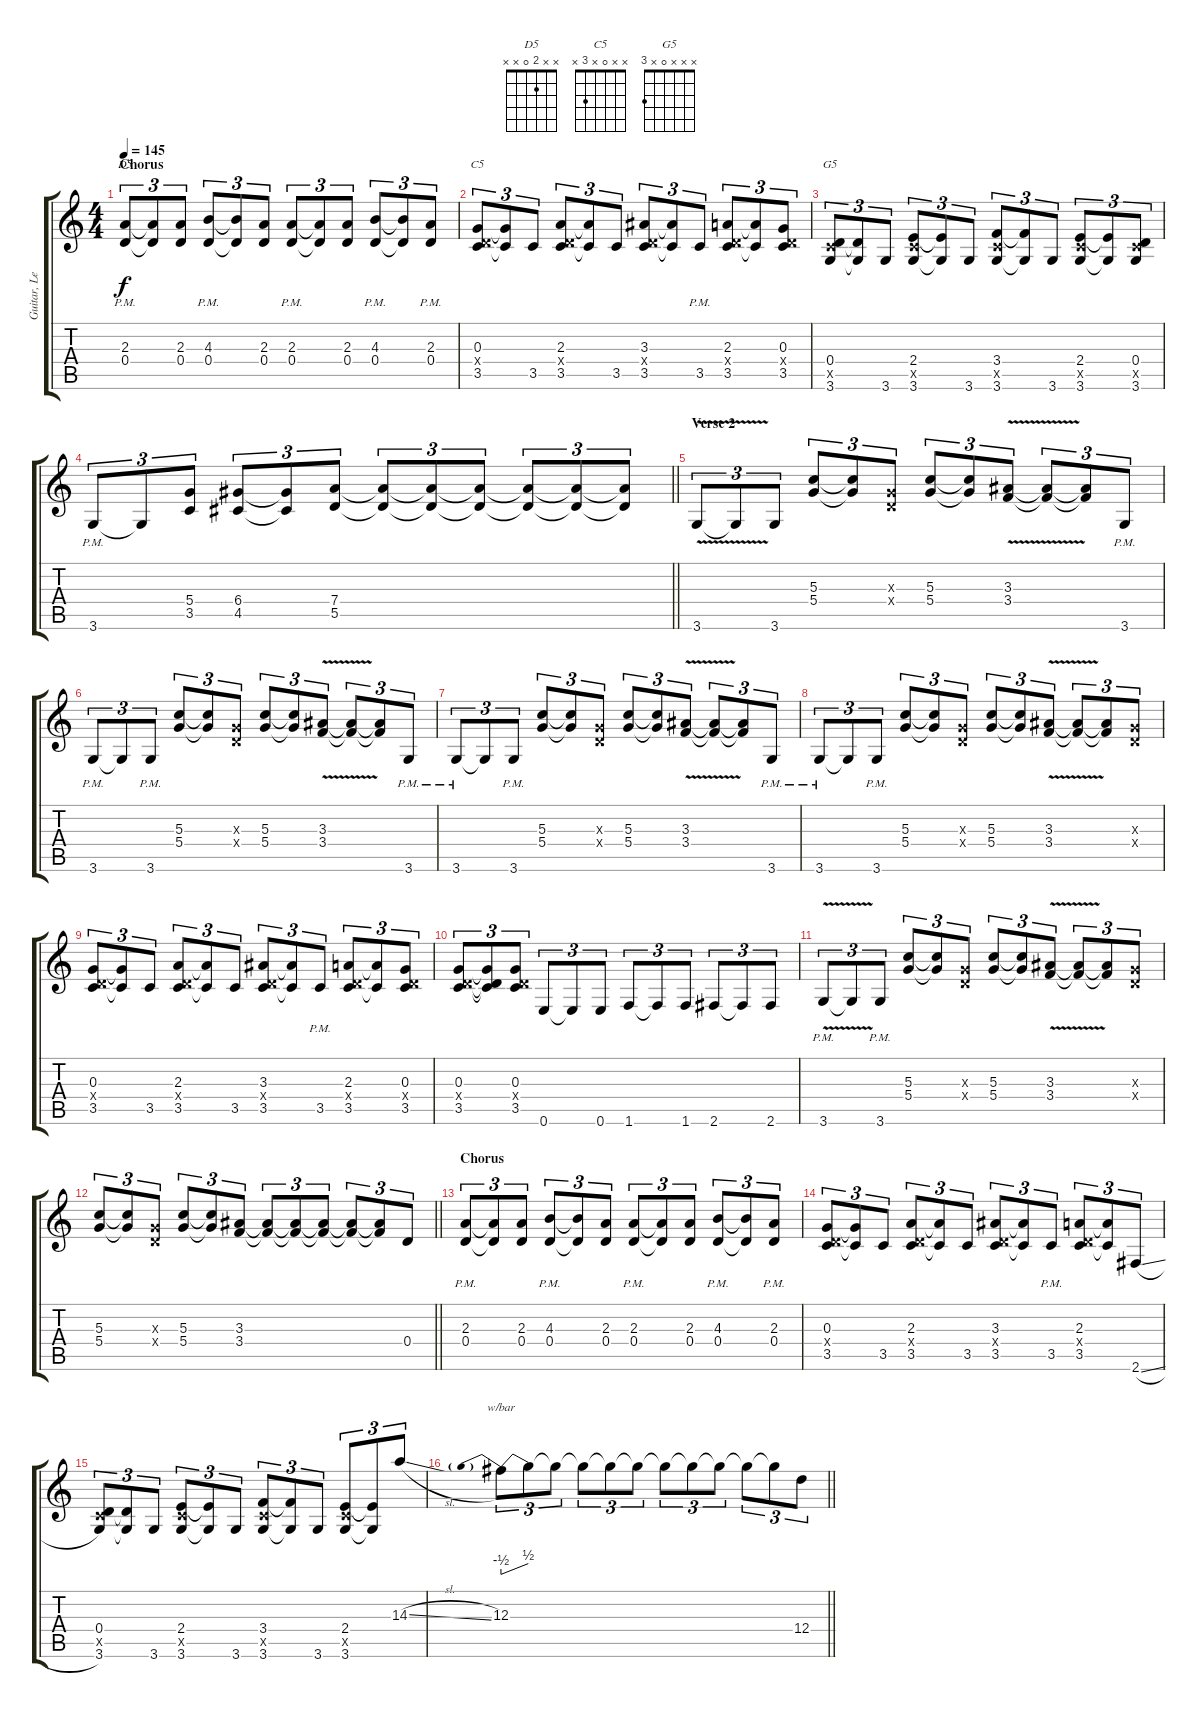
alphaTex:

\track ("Guitar, Lead w/slide" "Guitar, Le") {instrument distortionguitar}
\staff {score tabs}
\tuning (E4 B3 G3 D3 A2 E2) {hide}
\chord ("D5" x x 2 0 x x)
\chord ("C5" x x 0 x 3 x)
\chord ("G5" x x x 0 x 3)
\ts (4 4)
\section ("" "Chorus")
\tempo 145
\clef g2
\ks c
(2.3 0.4{pm}).8{tu (3 2) ch "D5" dy f} (2.3{t} 0.4{t}).8{tu (3 2)} (2.3 0.4).8{tu (3 2)} (4.3 0.4{pm}).8{tu (3 2)} (4.3{t} 0.4{t}).8{tu (3 2)} (2.3 0.4).8{tu (3 2)} (2.3 0.4{pm}).8{tu (3 2)} (2.3{t} 0.4{t}).8{tu (3 2)} (2.3 0.4).8{tu (3 2)} (4.3 0.4{pm}).8{tu (3 2)} (4.3{t} 0.4{t}).8{tu (3 2)} (2.3 0.4{pm}).8{tu (3 2)} |
(0.3 0.4{x} 3.5).8{tu (3 2) ch "C5"} (0.3{t} 3.5{t}).8{tu (3 2)} 3.5.8{tu (3 2)} (2.3 0.4{x} 3.5).8{tu (3 2)} (2.3{t} 3.5{t}).8{tu (3 2)} 3.5.8{tu (3 2)} (3.3 0.4{x} 3.5).8{tu (3 2)} (3.3{t} 3.5{t}).8{tu (3 2)} 3.5{pm}.8{tu (3 2)} (2.3 0.4{x} 3.5).8{tu (3 2)} (2.3{t} 3.5{t}).8{tu (3 2)} (0.3 0.4{x} 3.5).8{tu (3 2)} |
(0.4 3.5{x} 3.6).8{tu (3 2) ch "G5"} (0.4{t} 3.6{t}).8{tu (3 2)} 3.6.8{tu (3 2)} (2.4 3.5{x} 3.6).8{tu (3 2)} (2.4{t} 3.6{t}).8{tu (3 2)} 3.6.8{tu (3 2)} (3.4 3.5{x} 3.6).8{tu (3 2)} (3.4{t} 3.6{t}).8{tu (3 2)} 3.6.8{tu (3 2)} (2.4 3.5{x} 3.6).8{tu (3 2)} (2.4{t} 3.6{t}).8{tu (3 2)} (0.4 3.5{x} 3.6).8{tu (3 2)} |
\barLineRight lightlight
3.6{pm}.8{tu (3 2)} 3.6{t}.8{tu (3 2)} (5.4 3.5).8{tu (3 2)} (6.4 4.5).8{tu (3 2)} (6.4{t} 4.5{t}).8{tu (3 2)} (7.4 5.5).8{tu (3 2)} (7.4{t} 5.5{t}).8{tu (3 2)} (7.4{t} 5.5{t}).8{tu (3 2)} (7.4{t} 5.5{t}).8{tu (3 2)} (7.4{t} 5.5{t}).8{tu (3 2)} (7.4{t} 5.5{t}).8{tu (3 2)} (7.4{t} 5.5{t}).8{tu (3 2)} |
\section ("" "Verse 2")
3.6{v}.8{tu (3 2)} 3.6{t}.8{tu (3 2)} 3.6.8{tu (3 2)} (5.3 5.4).8{tu (3 2)} (5.3{t} 5.4{t}).8{tu (3 2)} (0.3{x} 0.4{x}).8{tu (3 2)} (5.3 5.4).8{tu (3 2)} (5.3{t} 5.4{t}).8{tu (3 2)} (3.3{v} 3.4{v}).8{tu (3 2)} (3.3{t} 3.4{t}).8{tu (3 2)} (3.3{t} 3.4{t}).8{tu (3 2)} 3.6{pm}.8{tu (3 2)} |
3.6{pm}.8{tu (3 2)} 3.6{t}.8{tu (3 2)} 3.6{pm}.8{tu (3 2)} (5.3 5.4).8{tu (3 2)} (5.3{t} 5.4{t}).8{tu (3 2)} (0.3{x} 0.4{x}).8{tu (3 2)} (5.3 5.4).8{tu (3 2)} (5.3{t} 5.4{t}).8{tu (3 2)} (3.3{v} 3.4{v}).8{tu (3 2)} (3.3{t} 3.4{t}).8{tu (3 2)} (3.3{t} 3.4{t}).8{tu (3 2)} 3.6{pm}.8{tu (3 2)} |
3.6{pm}.8{tu (3 2)} 3.6{t}.8{tu (3 2)} 3.6{pm}.8{tu (3 2)} (5.3 5.4).8{tu (3 2)} (5.3{t} 5.4{t}).8{tu (3 2)} (0.3{x} 0.4{x}).8{tu (3 2)} (5.3 5.4).8{tu (3 2)} (5.3{t} 5.4{t}).8{tu (3 2)} (3.3{v} 3.4{v}).8{tu (3 2)} (3.3{t} 3.4{t}).8{tu (3 2)} (3.3{t} 3.4{t}).8{tu (3 2)} 3.6{pm}.8{tu (3 2)} |
3.6{pm}.8{tu (3 2)} 3.6{t}.8{tu (3 2)} 3.6{pm}.8{tu (3 2)} (5.3 5.4).8{tu (3 2)} (5.3{t} 5.4{t}).8{tu (3 2)} (0.3{x} 0.4{x}).8{tu (3 2)} (5.3 5.4).8{tu (3 2)} (5.3{t} 5.4{t}).8{tu (3 2)} (3.3{v} 3.4{v}).8{tu (3 2)} (3.3{t} 3.4{t}).8{tu (3 2)} (3.3{t} 3.4{t}).8{tu (3 2)} (0.3{x} 0.4{x}).8{tu (3 2)} |
(0.3 0.4{x} 3.5).8{tu (3 2)} (0.3{t} 3.5{t}).8{tu (3 2)} 3.5.8{tu (3 2)} (2.3 0.4{x} 3.5).8{tu (3 2)} (2.3{t} 3.5{t}).8{tu (3 2)} 3.5.8{tu (3 2)} (3.3 0.4{x} 3.5).8{tu (3 2)} (3.3{t} 3.5{t}).8{tu (3 2)} 3.5{pm}.8{tu (3 2)} (2.3 0.4{x} 3.5).8{tu (3 2)} (2.3{t} 3.5{t}).8{tu (3 2)} (0.3 0.4{x} 3.5).8{tu (3 2)} |
(0.3 0.4{x} 3.5).8{tu (3 2)} (0.3{t} 0.4{t} 3.5{t}).8{tu (3 2)} (0.3 0.4{x} 3.5).8{tu (3 2)} 0.6.8{tu (3 2)} 0.6{t}.8{tu (3 2)} 0.6.8{tu (3 2)} 1.6.8{tu (3 2)} 1.6{t}.8{tu (3 2)} 1.6.8{tu (3 2)} 2.6.8{tu (3 2)} 2.6{t}.8{tu (3 2)} 2.6.8{tu (3 2)} |
3.6{v pm}.8{tu (3 2)} 3.6{t}.8{tu (3 2)} 3.6{pm}.8{tu (3 2)} (5.3 5.4).8{tu (3 2)} (5.3{t} 5.4{t}).8{tu (3 2)} (0.3{x} 0.4{x}).8{tu (3 2)} (5.3 5.4).8{tu (3 2)} (5.3{t} 5.4{t}).8{tu (3 2)} (3.3{v} 3.4{v}).8{tu (3 2)} (3.3{t} 3.4{t}).8{tu (3 2)} (3.3{t} 3.4{t}).8{tu (3 2)} (0.3{x} 0.4{x}).8{tu (3 2)} |
\barLineRight lightlight
(5.3 5.4).8{tu (3 2)} (5.3{t} 5.4{t}).8{tu (3 2)} (0.3{x} 0.4{x}).8{tu (3 2)} (5.3 5.4).8{tu (3 2)} (5.3{t} 5.4{t}).8{tu (3 2)} (3.3 3.4).8{tu (3 2)} (3.3{t} 3.4{t}).8{tu (3 2)} (3.3{t} 3.4{t}).8{tu (3 2)} (3.3{t} 3.4{t}).8{tu (3 2)} (3.3{t} 3.4{t}).8{tu (3 2)} (3.3{t} 3.4{t}).8{tu (3 2)} 0.4.8{tu (3 2)} |
\section ("" "Chorus")
(2.3 0.4{pm}).8{tu (3 2)} (2.3{t} 0.4{t}).8{tu (3 2)} (2.3 0.4).8{tu (3 2)} (4.3 0.4{pm}).8{tu (3 2)} (4.3{t} 0.4{t}).8{tu (3 2)} (2.3 0.4).8{tu (3 2)} (2.3 0.4{pm}).8{tu (3 2)} (2.3{t} 0.4{t}).8{tu (3 2)} (2.3 0.4).8{tu (3 2)} (4.3 0.4{pm}).8{tu (3 2)} (4.3{t} 0.4{t}).8{tu (3 2)} (2.3 0.4{pm}).8{tu (3 2)} |
(0.3 0.4{x} 3.5).8{tu (3 2)} (0.3{t} 3.5{t}).8{tu (3 2)} 3.5.8{tu (3 2)} (2.3 0.4{x} 3.5).8{tu (3 2)} (2.3{t} 3.5{t}).8{tu (3 2)} 3.5.8{tu (3 2)} (3.3 0.4{x} 3.5).8{tu (3 2)} (3.3{t} 3.5{t}).8{tu (3 2)} 3.5{pm}.8{tu (3 2)} (2.3 0.4{x} 3.5).8{tu (3 2)} (2.3{t} 3.5{t}).8{tu (3 2)} 2.6{sl}.8{tu (3 2)} |
(0.4 3.5{x} 3.6).8{tu (3 2)} (0.4{t} 3.6{t}).8{tu (3 2)} 3.6.8{tu (3 2)} (2.4 3.5{x} 3.6).8{tu (3 2)} (2.4{t} 3.6{t}).8{tu (3 2)} 3.6.8{tu (3 2)} (3.4 3.5{x} 3.6).8{tu (3 2)} (3.4{t} 3.6{t}).8{tu (3 2)} 3.6.8{tu (3 2)} (2.4 3.5{x} 3.6).8{tu (3 2)} (2.4{t} 3.6{t}).8{tu (3 2)} 14.3{sl}.8{tu (3 2)} |
\barLineRight lightlight
12.3.8{tu (3 2) tbe (predivedive default 0 -2 60 2)} 12.3{t}.8{tu (3 2)} 12.3{t}.8{tu (3 2)} 12.3{t}.8{tu (3 2)} 12.3{t}.8{tu (3 2)} 12.3{t}.8{tu (3 2)} 12.3{t}.8{tu (3 2)} 12.3{t}.8{tu (3 2)} 12.3{t}.8{tu (3 2)} 12.3{t}.8{tu (3 2)} 12.3{t}.8{tu (3 2)} 12.4.8{tu (3 2)}
